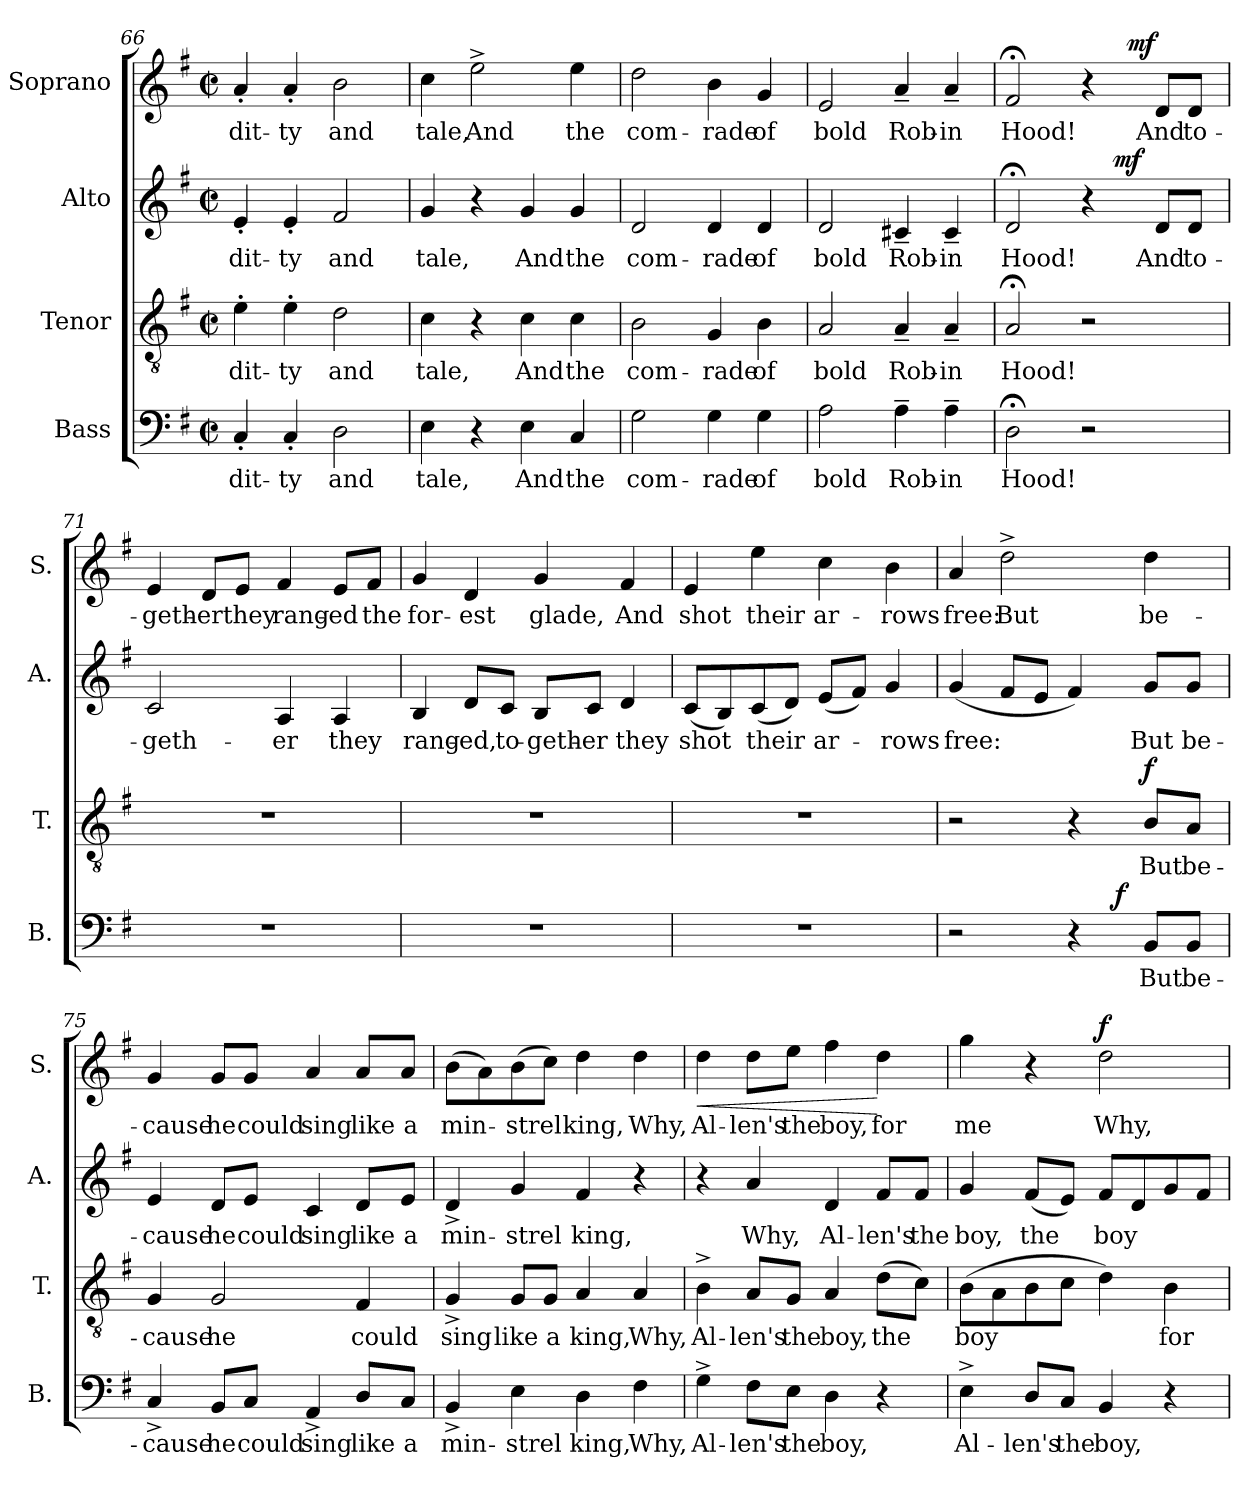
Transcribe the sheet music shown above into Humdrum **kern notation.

**kern	**text	**dynam	**kern	**text	**dynam	**kern	**text	**dynam	**kern	**text	**dynam
*part4	*part4	*part4	*part3	*part3	*part3	*part2	*part2	*part2	*part1	*part1	*part1
*staff4	*staff4	*staff4	*staff3	*staff3	*staff3	*staff2	*staff2	*staff2	*staff1	*staff1	*staff1
*I"Bass	*	*	*I"Tenor	*	*	*I"Alto	*	*	*I"Soprano	*	*
*I'B.	*	*	*I'T.	*	*	*I'A.	*	*	*I'S.	*	*
*clefF4	*	*	*clefGv2	*	*	*clefG2	*	*	*clefG2	*	*
*	*	*	*ITrd7c12	*	*	*	*	*	*	*	*
*k[f#]	*	*	*k[f#]	*	*	*k[f#]	*	*	*k[f#]	*	*
*G:	*	*	*G:	*	*	*G:	*	*	*G:	*	*
*M2/2	*	*	*M2/2	*	*	*M2/2	*	*	*M2/2	*	*
*met(c|)	*	*	*met(c|)	*	*	*met(c|)	*	*	*met(c|)	*	*
=66	=66	=66	=66	=66	=66	=66	=66	=66	=66	=66	=66
!	!LO:LY:b	!	!	!LO:LY:b	!	!	!LO:LY:b	!	!	!LO:LY:b	!
4C'</	dit-	.	4E'>\	dit-	.	4e'</	dit-	.	4a'</	dit-	.
!	!LO:LY:b	!	!	!LO:LY:b	!	!	!LO:LY:b	!	!	!LO:LY:b	!
4C'</	-ty	.	4E'>\	-ty	.	4e'</	-ty	.	4a'</	-ty	.
!	!LO:LY:b	!	!	!LO:LY:b	!	!	!LO:LY:b	!	!	!LO:LY:b	!
2D\	and	.	2D\	and	.	2f#/	and	.	2b\	and	.
=67	=67	=67	=67	=67	=67	=67	=67	=67	=67	=67	=67
!	!LO:LY:b	!	!	!LO:LY:b	!	!	!LO:LY:b	!	!	!LO:LY:b	!
4E\	tale,	.	4C\	tale,	.	4g/	tale,	.	4cc\	tale,	.
!	!	!	!	!	!	!	!	!	!	!LO:LY:b	!
4r	.	.	4r	.	.	4r	.	.	2ee^>\	And	.
!	!LO:LY:b	!	!	!LO:LY:b	!	!	!LO:LY:b	!	!	!	!
4E\	And	.	4C\	And	.	4g/	And	.	.	.	.
!	!LO:LY:b	!	!	!LO:LY:b	!	!	!LO:LY:b	!	!	!LO:LY:b	!
4C/	the	.	4C\	the	.	4g/	the	.	4ee\	the	.
=68	=68	=68	=68	=68	=68	=68	=68	=68	=68	=68	=68
!	!LO:LY:b	!	!	!LO:LY:b	!	!	!LO:LY:b	!	!	!LO:LY:b	!
2G\	com-	.	2BB\	com-	.	2d/	com-	.	2dd\	com-	.
!	!LO:LY:b	!	!	!LO:LY:b	!	!	!LO:LY:b	!	!	!LO:LY:b	!
4G\	-rade	.	4GG/	-rade	.	4d/	-rade	.	4b\	-rade	.
!	!LO:LY:b	!	!	!LO:LY:b	!	!	!LO:LY:b	!	!	!LO:LY:b	!
4G\	of	.	4BB\	of	.	4d/	of	.	4g/	of	.
=69	=69	=69	=69	=69	=69	=69	=69	=69	=69	=69	=69
!	!LO:LY:b	!	!	!LO:LY:b	!	!	!LO:LY:b	!	!	!LO:LY:b	!
2A\	bold	.	2AA/	bold	.	2d/	bold	.	2e/	bold	.
!	!LO:LY:b	!	!	!LO:LY:b	!	!	!LO:LY:b	!	!	!LO:LY:b	!
4A~>\	Rob-	.	4AA~</	Rob-	.	4c#X~</	Rob-	.	4a~</	Rob-	.
!	!LO:LY:b	!	!	!LO:LY:b	!	!	!LO:LY:b	!	!	!LO:LY:b	!
4A~>\	-in	.	4AA~</	-in	.	4c#~</	-in	.	4a~</	-in	.
=70	=70	=70	=70	=70	=70	=70	=70	=70	=70	=70	=70
!	!LO:LY:b	!	!	!LO:LY:b	!	!	!LO:LY:b	!	!	!LO:LY:b	!
*	*	*	*	*	*	*^	*	*	*^	*	*
2D;<\	Hood!	.	2AA;</	Hood!	.	2d;</	2ryy	Hood!	.	2f#;</	2ryy	Hood!	.
2r	.	.	2r	.	.	4r	8ryy	.	.	4r	8ryy	.	.
!	!	!	!	!	!	!	!	!	!LO:DY:a	!	!	!	!
.	.	.	.	.	.	.	4.ryy	.	mf	.	32ryy	.	.
!	!	!	!	!	!	!	!	!	!	!	!	!	!LO:DY:a
.	.	.	.	.	.	.	.	.	.	.	4ryy	.	mf
!	!	!	!	!	!	!	!	!LO:LY:b	!	!	!	!LO:LY:b	!
.	.	.	.	.	.	8d/L	.	And	.	8d/L	.	And	.
!	!	!	!	!	!	!	!	!LO:LY:b	!	!	!	!LO:LY:b	!
.	.	.	.	.	.	8d/J	.	to-	.	8d/J	.	to-	.
.	.	.	.	.	.	.	.	.	.	.	16.ryy	.	.
!!LO:LB:g=z
=71	=71	=71	=71	=71	=71	=71	=71	=71	=71	=71	=71	=71	=71
!	!	!	!	!	!	!	!	!LO:LY:b	!	!	!	!LO:LY:b	!
*	*	*	*	*	*	*v	*v	*	*	*	*	*	*
*	*	*	*	*	*	*	*	*	*v	*v	*	*
1r	.	.	1r	.	.	2c/	-geth-	.	4e/	-geth-	.
!	!	!	!	!	!	!	!	!	!	!LO:LY:b	!
.	.	.	.	.	.	.	.	.	8d/L	-er	.
!	!	!	!	!	!	!	!	!	!	!LO:LY:b	!
.	.	.	.	.	.	.	.	.	8e/J	they	.
!	!	!	!	!	!	!	!LO:LY:b	!	!	!LO:LY:b	!
.	.	.	.	.	.	4A/	-er	.	4f#/	rang-	.
!	!	!	!	!	!	!	!LO:LY:b	!	!	!LO:LY:b	!
.	.	.	.	.	.	4A/	they	.	8e/L	-ed	.
!	!	!	!	!	!	!	!	!	!	!LO:LY:b	!
.	.	.	.	.	.	.	.	.	8f#/J	the	.
=72	=72	=72	=72	=72	=72	=72	=72	=72	=72	=72	=72
!	!	!	!	!	!	!	!LO:LY:b	!	!	!LO:LY:b	!
1r	.	.	1r	.	.	4B/	rang-	.	4g/	for-	.
!	!	!	!	!	!	!	!LO:LY:b	!	!	!LO:LY:b	!
.	.	.	.	.	.	8d/L	-ed,	.	4d/	-est	.
!	!	!	!	!	!	!	!LO:LY:b	!	!	!	!
.	.	.	.	.	.	8c/J	to-	.	.	.	.
!	!	!	!	!	!	!	!LO:LY:b	!	!	!LO:LY:b	!
.	.	.	.	.	.	8B/L	-geth-	.	4g/	glade,	.
!	!	!	!	!	!	!	!LO:LY:b	!	!	!	!
.	.	.	.	.	.	8c/J	-er	.	.	.	.
!	!	!	!	!	!	!	!LO:LY:b	!	!	!LO:LY:b	!
.	.	.	.	.	.	4d/	they	.	4f#/	And	.
=73	=73	=73	=73	=73	=73	=73	=73	=73	=73	=73	=73
!	!	!	!	!	!	!	!LO:LY:b	!	!	!LO:LY:b	!
1r	.	.	1r	.	.	(<8c/L	shot	.	4e/	shot	.
.	.	.	.	.	.	8B/)	.	.	.	.	.
!	!	!	!	!	!	!	!LO:LY:b	!	!	!LO:LY:b	!
.	.	.	.	.	.	(<8c/	their	.	4ee\	their	.
.	.	.	.	.	.	8d/J)	.	.	.	.	.
!	!	!	!	!	!	!	!LO:LY:b	!	!	!LO:LY:b	!
.	.	.	.	.	.	(<8e/L	ar-	.	4cc\	ar-	.
.	.	.	.	.	.	8f#/J)	.	.	.	.	.
!	!	!	!	!	!	!	!LO:LY:b	!	!	!LO:LY:b	!
.	.	.	.	.	.	4g/	-rows	.	4b\	-rows	.
=74	=74	=74	=74	=74	=74	=74	=74	=74	=74	=74	=74
!	!	!	!	!	!	!	!LO:LY:b	!	!	!LO:LY:b	!
*^	*	*	*	*	*	*	*	*	*	*	*
2r	2ryy	.	.	2r	.	.	(<4g/	free:	.	4a/	free:	.
!	!	!	!	!	!	!	!	!	!	!	!LO:LY:b	!
.	.	.	.	.	.	.	8f#/L	.	.	2dd^>\	But	.
.	.	.	.	.	.	.	8e/J	.	.	.	.	.
4r	8ryy	.	.	4r	.	.	4f#/)	.	.	.	.	.
.	32ryy	.	.	.	.	.	.	.	.	.	.	.
!	!	!	!LO:DY:a	!	!	!	!	!	!	!	!	!
.	4ryy	.	f	.	.	.	.	.	.	.	.	.
!	!	!LO:LY:b	!	!	!LO:LY:b	!LO:DY:a	!	!LO:LY:b	!	!	!LO:LY:b	!
8BB/L	.	But	.	8BB/L	But	f	8g/L	But	.	4dd\	be-	.
!	!	!LO:LY:b	!	!	!LO:LY:b	!	!	!LO:LY:b	!	!	!	!
8BB/J	.	be-	.	8AA/J	be-	.	8g/J	be-	.	.	.	.
.	16.ryy	.	.	.	.	.	.	.	.	.	.	.
!!LO:PB:g=z
=75	=75	=75	=75	=75	=75	=75	=75	=75	=75	=75	=75	=75
!	!	!LO:LY:b	!	!	!LO:LY:b	!	!	!LO:LY:b	!	!	!LO:LY:b	!
*v	*v	*	*	*	*	*	*	*	*	*	*	*
4C^</	-cause	.	4GG/	-cause	.	4e/	-cause	.	4g/	-cause	.
!	!LO:LY:b	!	!	!LO:LY:b	!	!	!LO:LY:b	!	!	!LO:LY:b	!
8BB/L	he	.	2GG/	he	.	8d/L	he	.	8g/L	he	.
!	!LO:LY:b	!	!	!	!	!	!LO:LY:b	!	!	!LO:LY:b	!
8C/J	could	.	.	.	.	8e/J	could	.	8g/J	could	.
!	!LO:LY:b	!	!	!	!	!	!LO:LY:b	!	!	!LO:LY:b	!
4AA^</	sing	.	.	.	.	4c/	sing	.	4a/	sing	.
!	!LO:LY:b	!	!	!LO:LY:b	!	!	!LO:LY:b	!	!	!LO:LY:b	!
8D/L	like	.	4FF#/	could	.	8d/L	like	.	8a/L	like	.
!	!LO:LY:b	!	!	!	!	!	!LO:LY:b	!	!	!LO:LY:b	!
8C/J	a	.	.	.	.	8e/J	a	.	8a/J	a	.
=76	=76	=76	=76	=76	=76	=76	=76	=76	=76	=76	=76
!	!LO:LY:b	!	!	!LO:LY:b	!	!	!LO:LY:b	!	!	!LO:LY:b	!
4BB^</	min-	.	4GG^</	sing	.	4d^</	min-	.	(<8b\L	min-	.
.	.	.	.	.	.	.	.	.	8a\)	.	.
!	!LO:LY:b	!	!	!LO:LY:b	!	!	!LO:LY:b	!	!	!LO:LY:b	!
4E\	-strel	.	8GG/L	like	.	4g/	-strel	.	(>8b\	-strel	.
!	!	!	!	!LO:LY:b	!	!	!	!	!	!	!
.	.	.	8GG/J	a	.	.	.	.	8cc\J)	.	.
!	!LO:LY:b	!	!	!LO:LY:b	!	!	!LO:LY:b	!	!	!LO:LY:b	!
4D\	king,	.	4AA/	king,	.	4f#/	king,	.	4dd\	king,	.
!	!LO:LY:b	!	!	!LO:LY:b	!	!	!	!	!	!LO:LY:b	!
4F#\	Why,	.	4AA/	Why,	.	4r	.	.	4dd\	Why,	.
=77	=77	=77	=77	=77	=77	=77	=77	=77	=77	=77	=77
!	!LO:LY:b	!	!	!LO:LY:b	!	!	!	!	!	!LO:LY:b	!LO:HP:b
4G^>\	Al-	.	4BB^>\	Al-	.	4r	.	.	4dd\	Al-	<
!	!LO:LY:b	!	!	!LO:LY:b	!	!	!LO:LY:b	!	!	!LO:LY:b	!
8F#\L	-len's	.	8AA/L	-len's	.	4a/	Why,	.	8dd\L	-len's	.
!	!LO:LY:b	!	!	!LO:LY:b	!	!	!	!	!	!LO:LY:b	!
8E\J	the	.	8GG/J	the	.	.	.	.	8ee\J	the	.
!	!LO:LY:b	!	!	!LO:LY:b	!	!	!LO:LY:b	!	!	!LO:LY:b	!
4D\	boy,	.	4AA/	boy,	.	4d/	Al-	.	4ff#\	boy,	.
!	!	!	!	!LO:LY:b	!	!	!LO:LY:b	!	!	!LO:LY:b	!
4r	.	.	(>8D\L	the	.	8f#/L	-len's	.	4dd\	for	[
!	!	!	!	!	!	!	!LO:LY:b	!	!	!	!
.	.	.	8C\J)	.	.	8f#/J	the	.	.	.	.
=78	=78	=78	=78	=78	=78	=78	=78	=78	=78	=78	=78
!	!LO:LY:b	!	!	!LO:LY:b	!	!	!LO:LY:b	!	!	!LO:LY:b	!
4E^>\	Al-	.	(>8BB\L	boy	.	4g/	boy,	.	4gg\	me	.
.	.	.	8AA\	.	.	.	.	.	.	.	.
!	!LO:LY:b	!	!	!	!	!	!LO:LY:b	!	!	!	!
8D/L	-len's	.	8BB\	.	.	(<8f#/L	the	.	4r	.	.
!	!LO:LY:b	!	!	!	!	!	!	!	!	!	!
8C/J	the	.	8C\J	.	.	8e/J)	.	.	.	.	.
!	!LO:LY:b	!	!	!	!	!	!LO:LY:b	!	!	!LO:LY:b	!LO:DY:a
4BB/	boy,	.	4D\)	.	.	8f#/L	boy	.	2dd\	Why,	f
.	.	.	.	.	.	8d/	.	.	.	.	.
!	!	!	!	!LO:LY:b	!	!	!	!	!	!	!
4r	.	.	4BB\	for	.	8g/	.	.	.	.	.
.	.	.	.	.	.	8f#/J	.	.	.	.	.
=	=	=	=	=	=	=	=	=	=	=	=
*-	*-	*-	*-	*-	*-	*-	*-	*-	*-	*-	*-
